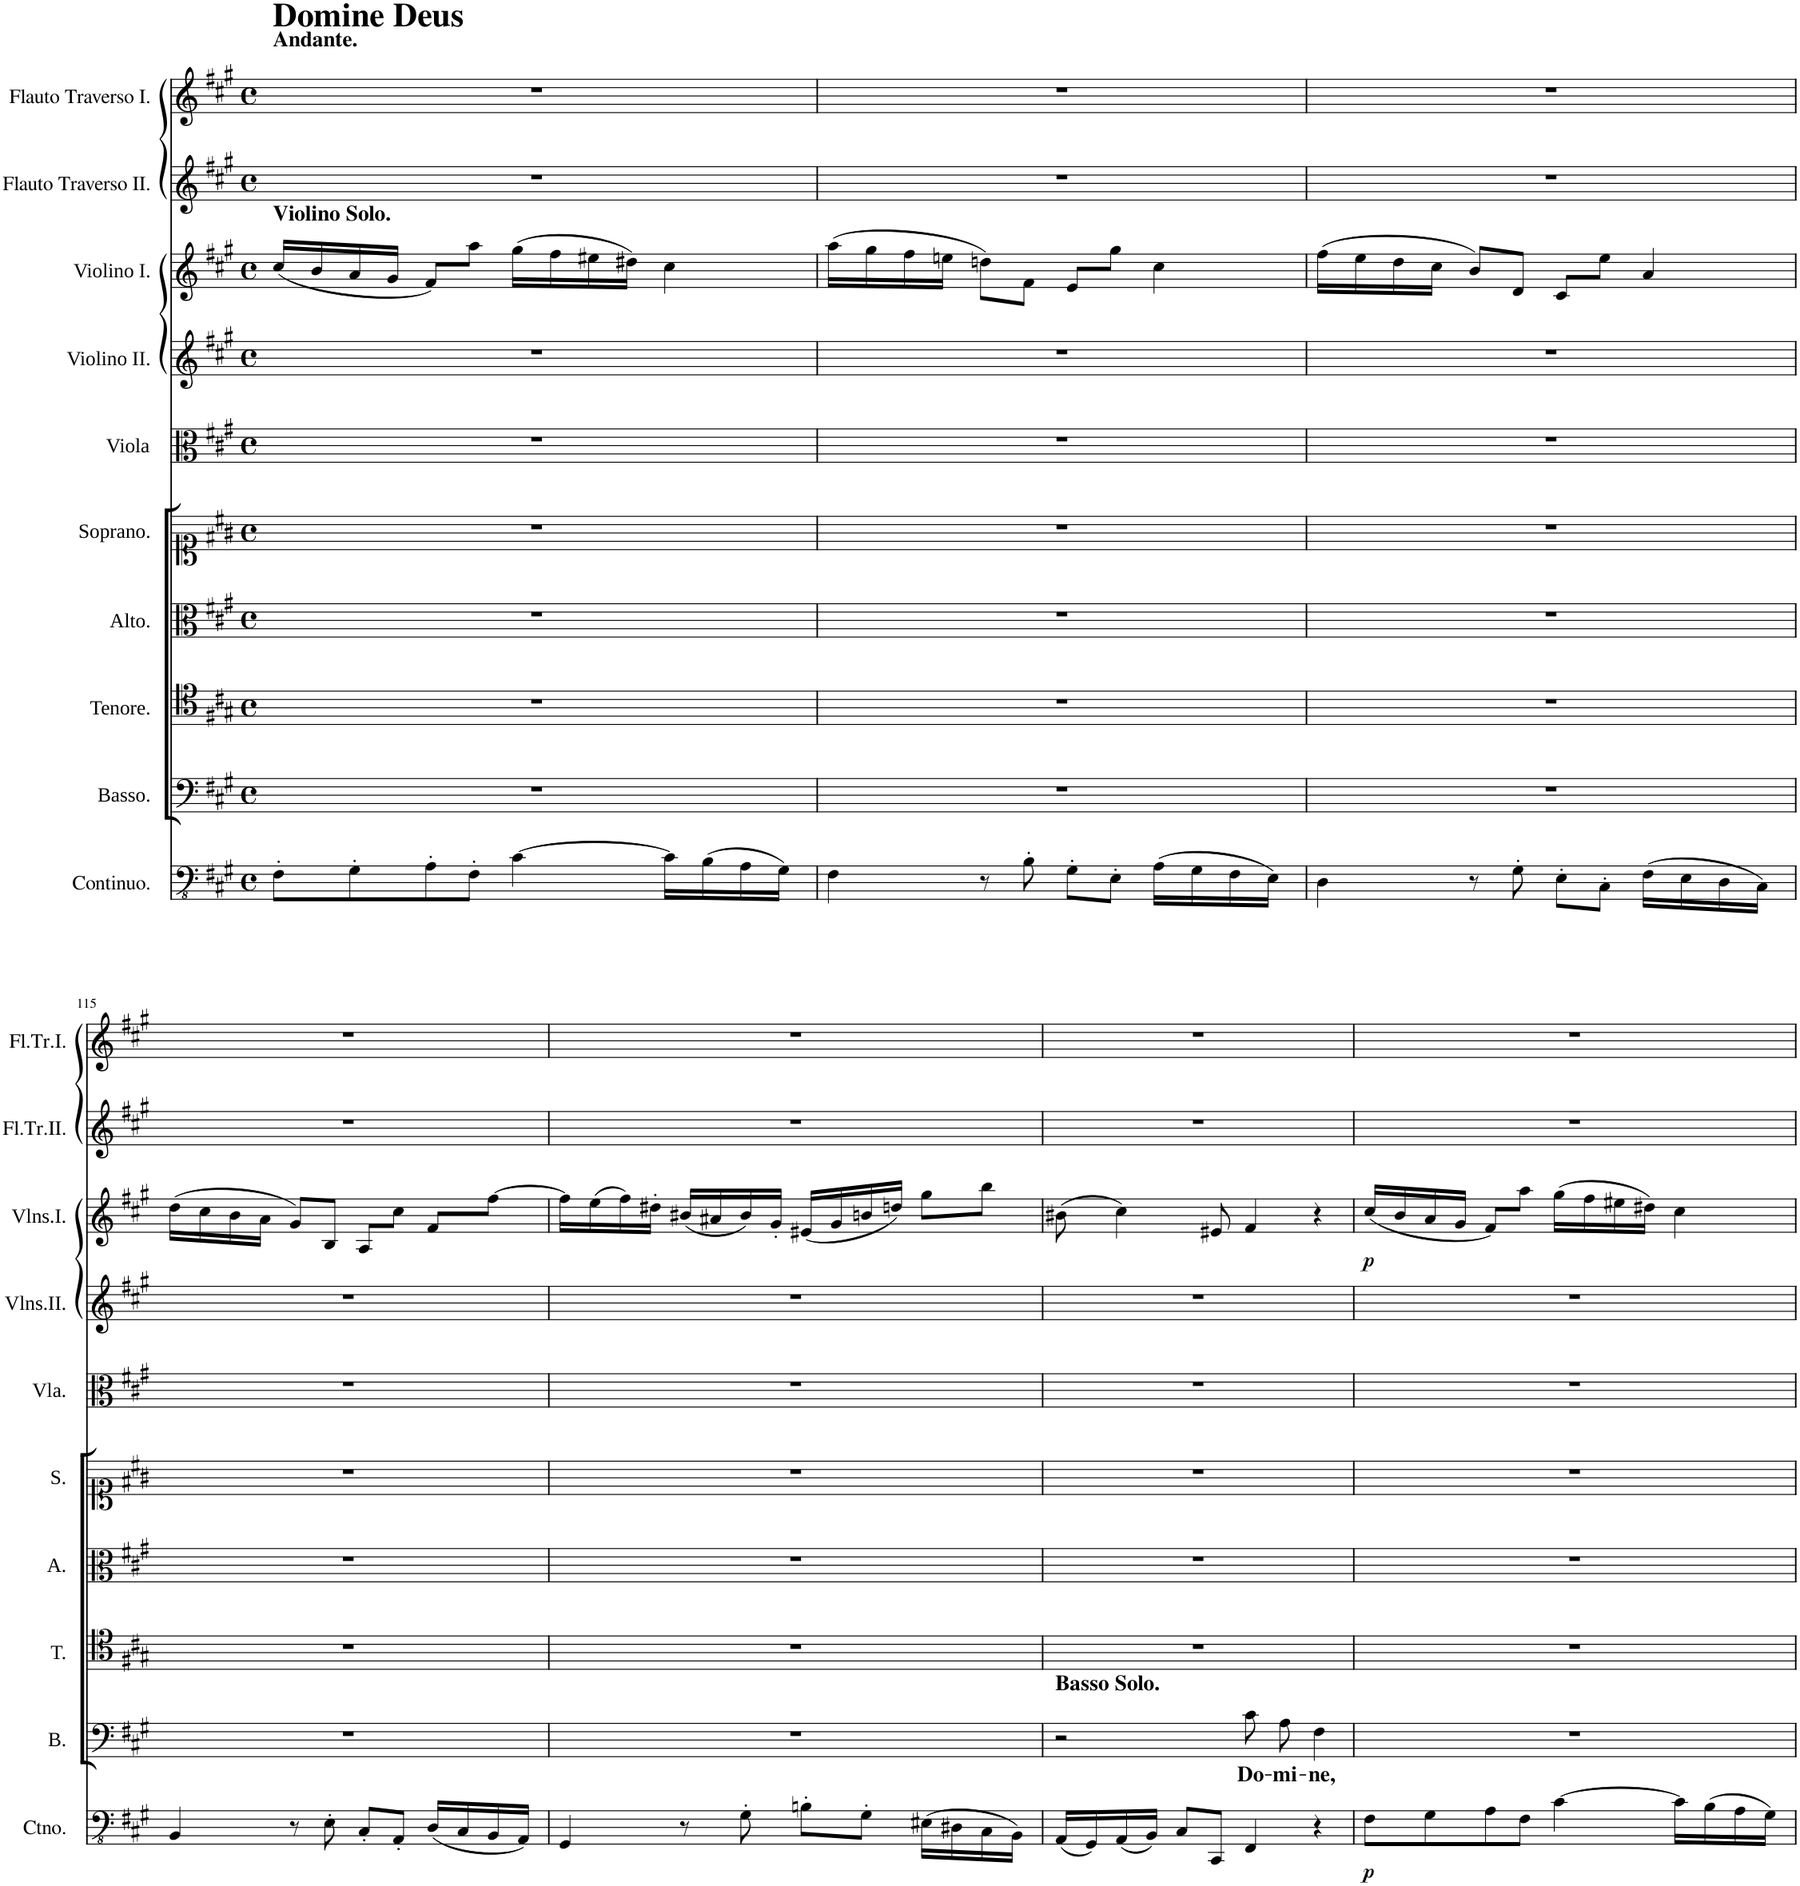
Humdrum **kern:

**kern	**dynam	**kern	**text	**kern	**kern	**kern	**kern	**kern	**kern	**dynam	**kern	**kern
*part10	*part10	*part9	*part9	*part8	*part7	*part6	*part5	*part4	*part3	*part3	*part2	*part1
*staff10	*staff10	*staff9	*staff9	*staff8	*staff7	*staff6	*staff5	*staff4	*staff3	*staff3	*staff2	*staff1
*I"Continuo.	*	*I"Basso.	*	*I"Tenore.	*I"Alto.	*I"Soprano.	*I"Viola	*I"Violino II.	*I"Violino I.	*	*I"Flauto Traverso II.	*I"Flauto Traverso I.
*I'Ctno.	*	*I'B.	*	*I'T.	*I'A.	*I'S.	*I'Vla.	*	*	*	*I'Fl.Tr.II.	*I'Fl.Tr.I.
*clefFv4	*	*clefF4	*	*clefC4	*clefC3	*clefC1	*clefC3	*clefG2	*clefG2	*	*clefG2	*clefG2
*k[f#c#g#]	*	*k[f#c#g#]	*	*k[f#c#g#]	*k[f#c#g#]	*k[f#c#g#]	*k[f#c#g#]	*k[f#c#g#]	*k[f#c#g#]	*	*k[f#c#g#]	*k[f#c#g#]
*M4/4	*	*M4/4	*	*M4/4	*M4/4	*M4/4	*M4/4	*M4/4	*M4/4	*	*M4/4	*M4/4
*met(c)	*	*met(c)	*	*met(c)	*met(c)	*met(c)	*met(c)	*met(c)	*met(c)	*	*met(c)	*met(c)
=112	=112	=112	=112	=112	=112	=112	=112	=112	=112	=112	=112	=112
!	!	!	!	!	!	!	!	!	!	!	!	!LO:TX:a:B:t=Andante.
!	!	!	!	!	!	!	!	!	!	!	!	!LO:TX:a:B:t=Domine Deus
!	!	!	!	!	!	!	!	!	!LO:TX:a:B:t=Violino Solo.	!	!	!
8FF#'\L	.	1r	.	1r	1r	1r	1r	1r	(16cc#/LL	.	1r	1r
.	.	.	.	.	.	.	.	.	16b/	.	.	.
8GG#'\	.	.	.	.	.	.	.	.	16a/	.	.	.
.	.	.	.	.	.	.	.	.	16g#/JJ	.	.	.
8AA'\	.	.	.	.	.	.	.	.	8f#/L)	.	.	.
8FF#'\J	.	.	.	.	.	.	.	.	8aa\J	.	.	.
[4C#\	.	.	.	.	.	.	.	.	(16gg#\LL	.	.	.
.	.	.	.	.	.	.	.	.	16ff#\	.	.	.
.	.	.	.	.	.	.	.	.	16ee#X\	.	.	.
.	.	.	.	.	.	.	.	.	16dd#X\JJ)	.	.	.
16C#\LL]	.	.	.	.	.	.	.	.	4cc#\	.	.	.
(16BB\	.	.	.	.	.	.	.	.	.	.	.	.
16AA\	.	.	.	.	.	.	.	.	.	.	.	.
16GG#\JJ)	.	.	.	.	.	.	.	.	.	.	.	.
=113	=113	=113	=113	=113	=113	=113	=113	=113	=113	=113	=113	=113
4FF#\	.	1r	.	1r	1r	1r	1r	1r	(16aa\LL	.	1r	1r
.	.	.	.	.	.	.	.	.	16gg#\	.	.	.
.	.	.	.	.	.	.	.	.	16ff#\	.	.	.
.	.	.	.	.	.	.	.	.	16een\JJ	.	.	.
8r	.	.	.	.	.	.	.	.	8ddn\L)	.	.	.
8BB'\	.	.	.	.	.	.	.	.	8f#\J	.	.	.
8GG#'\L	.	.	.	.	.	.	.	.	8e/L	.	.	.
8EE'\J	.	.	.	.	.	.	.	.	8gg#\J	.	.	.
(16AA\LL	.	.	.	.	.	.	.	.	4cc#\	.	.	.
16GG#\	.	.	.	.	.	.	.	.	.	.	.	.
16FF#\	.	.	.	.	.	.	.	.	.	.	.	.
16EE\JJ)	.	.	.	.	.	.	.	.	.	.	.	.
=114	=114	=114	=114	=114	=114	=114	=114	=114	=114	=114	=114	=114
4DD\	.	1r	.	1r	1r	1r	1r	1r	(16ff#\LL	.	1r	1r
.	.	.	.	.	.	.	.	.	16ee\	.	.	.
.	.	.	.	.	.	.	.	.	16dd\	.	.	.
.	.	.	.	.	.	.	.	.	16cc#\JJ	.	.	.
8r	.	.	.	.	.	.	.	.	8b/L)	.	.	.
8GG#'\	.	.	.	.	.	.	.	.	8d/J	.	.	.
8EE'\L	.	.	.	.	.	.	.	.	8c#/L	.	.	.
8CC#'\J	.	.	.	.	.	.	.	.	8ee\J	.	.	.
(16FF#\LL	.	.	.	.	.	.	.	.	4a/	.	.	.
16EE\	.	.	.	.	.	.	.	.	.	.	.	.
16DD\	.	.	.	.	.	.	.	.	.	.	.	.
16CC#\JJ)	.	.	.	.	.	.	.	.	.	.	.	.
!!LO:LB:g=z
=115	=115	=115	=115	=115	=115	=115	=115	=115	=115	=115	=115	=115
4BBB/	.	1r	.	1r	1r	1r	1r	1r	(16dd\LL	.	1r	1r
.	.	.	.	.	.	.	.	.	16cc#\	.	.	.
.	.	.	.	.	.	.	.	.	16b\	.	.	.
.	.	.	.	.	.	.	.	.	16a\JJ	.	.	.
8r	.	.	.	.	.	.	.	.	8g#/L)	.	.	.
8EE'\	.	.	.	.	.	.	.	.	8B/J	.	.	.
8CC#'/L	.	.	.	.	.	.	.	.	8A/L	.	.	.
8AAA'/J	.	.	.	.	.	.	.	.	8cc#\J	.	.	.
(16DD/LL	.	.	.	.	.	.	.	.	8f#/L	.	.	.
16CC#/	.	.	.	.	.	.	.	.	.	.	.	.
16BBB/	.	.	.	.	.	.	.	.	[8ff#\J	.	.	.
16AAA/JJ)	.	.	.	.	.	.	.	.	.	.	.	.
=116	=116	=116	=116	=116	=116	=116	=116	=116	=116	=116	=116	=116
4GGG#/	.	1r	.	1r	1r	1r	1r	1r	16ff#\LL]	.	1r	1r
.	.	.	.	.	.	.	.	.	(16ee\	.	.	.
.	.	.	.	.	.	.	.	.	16ff#\)	.	.	.
.	.	.	.	.	.	.	.	.	16dd#X'\JJ	.	.	.
8r	.	.	.	.	.	.	.	.	(16b#X/LL	.	.	.
.	.	.	.	.	.	.	.	.	16a#X/	.	.	.
8GG#'\	.	.	.	.	.	.	.	.	16b#/)	.	.	.
.	.	.	.	.	.	.	.	.	16g#'/JJ	.	.	.
8BBn'\L	.	.	.	.	.	.	.	.	(16e#X/LL	.	.	.
.	.	.	.	.	.	.	.	.	16g#/	.	.	.
8GG#'\J	.	.	.	.	.	.	.	.	16bn/	.	.	.
.	.	.	.	.	.	.	.	.	16ddn/JJ)	.	.	.
(16EE#X\LL	.	.	.	.	.	.	.	.	8gg#\L	.	.	.
16DD#X\	.	.	.	.	.	.	.	.	.	.	.	.
16CC#\	.	.	.	.	.	.	.	.	8bb\J	.	.	.
16BBB\JJ)	.	.	.	.	.	.	.	.	.	.	.	.
=117	=117	=117	=117	=117	=117	=117	=117	=117	=117	=117	=117	=117
!	!	!LO:TX:a:B:t=Basso Solo.	!	!	!	!	!	!	!	!	!	!
(16AAA/LL	.	2r	.	1r	1r	1r	1r	1r	(8b#X\	.	1r	1r
16GGG#/)	.	.	.	.	.	.	.	.	.	.	.	.
(16AAA/	.	.	.	.	.	.	.	.	4cc#\)	.	.	.
16BBB/JJ)	.	.	.	.	.	.	.	.	.	.	.	.
8CC#/L	.	.	.	.	.	.	.	.	.	.	.	.
8CCC#/J	.	.	.	.	.	.	.	.	8e#X/	.	.	.
!	!	!	!LO:LY:b	!	!	!	!	!	!	!	!	!
4FFF#/	.	8c#\L	Do-	.	.	.	.	.	4f#/	.	.	.
!	!	!	!LO:LY:b	!	!	!	!	!	!	!	!	!
.	.	8A\J	-mi-	.	.	.	.	.	.	.	.	.
!	!	!	!LO:LY:b	!	!	!	!	!	!	!	!	!
4r	.	4F#\	-ne,	.	.	.	.	.	4r	.	.	.
=118	=118	=118	=118	=118	=118	=118	=118	=118	=118	=118	=118	=118
!	!LO:DY:b	!	!	!	!	!	!	!	!	!LO:DY:b	!	!
8FF#\L	p	1r	.	1r	1r	1r	1r	1r	(16cc#/LL	p	1r	1r
.	.	.	.	.	.	.	.	.	16b/	.	.	.
8GG#\	.	.	.	.	.	.	.	.	16a/	.	.	.
.	.	.	.	.	.	.	.	.	16g#/JJ	.	.	.
8AA\	.	.	.	.	.	.	.	.	8f#/L)	.	.	.
8FF#\J	.	.	.	.	.	.	.	.	8aa\J	.	.	.
[4C#\	.	.	.	.	.	.	.	.	(16gg#\LL	.	.	.
.	.	.	.	.	.	.	.	.	16ff#\	.	.	.
.	.	.	.	.	.	.	.	.	16ee#X\	.	.	.
.	.	.	.	.	.	.	.	.	16dd#X\JJ)	.	.	.
16C#\LL]	.	.	.	.	.	.	.	.	4cc#\	.	.	.
(16BB\	.	.	.	.	.	.	.	.	.	.	.	.
16AA\	.	.	.	.	.	.	.	.	.	.	.	.
16GG#\JJ)	.	.	.	.	.	.	.	.	.	.	.	.
=	=	=	=	=	=	=	=	=	=	=	=	=
*-	*-	*-	*-	*-	*-	*-	*-	*-	*-	*-	*-	*-
